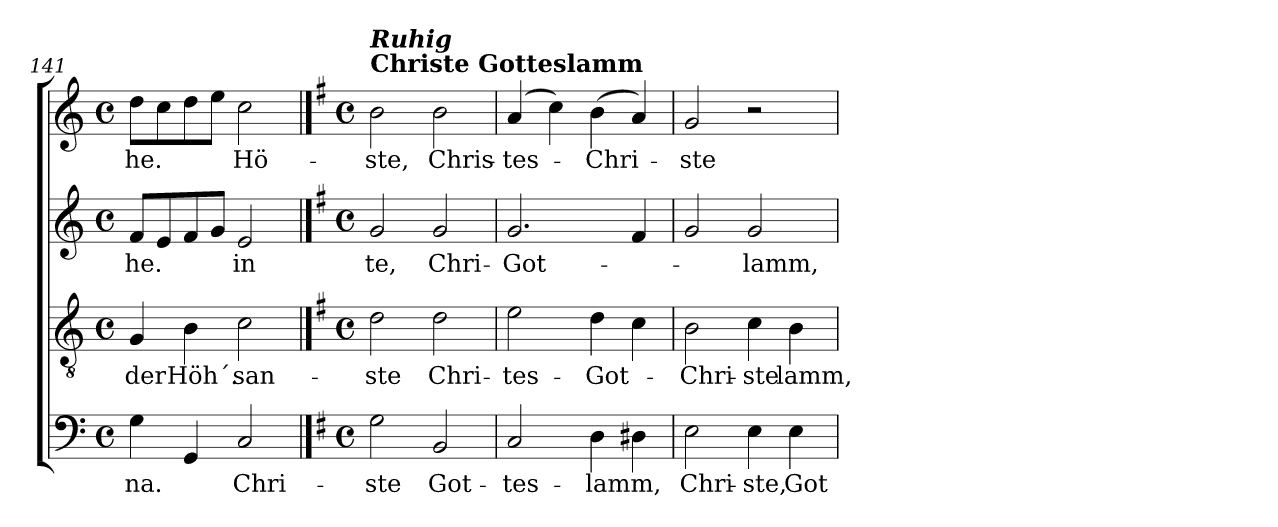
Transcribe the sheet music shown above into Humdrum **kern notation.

**kern	**text	**kern	**text	**kern	**text	**kern	**text	**dynam
*part1	*part1	*part1	*part1	*part1	*part1	*part1	*part1	*part1
*staff4	*staff4	*staff3	*staff3	*staff2	*staff2	*staff1	*staff1	*staff1/2/3/4
*clefF4	*	*clefGv2	*	*clefG2	*	*clefG2	*	*
*k[]	*	*k[]	*	*k[]	*	*k[]	*	*
*C:	*	*C:	*	*C:	*	*C:	*	*
*M4/4	*	*M4/4	*	*M4/4	*	*M4/4	*	*
*met(c)	*	*met(c)	*	*met(c)	*	*met(c)	*	*
=141	=141	=141	=141	=141	=141	=141	=141	=141
!	!LO:LY:b	!	!LO:LY:b	!	!LO:LY:b	!	!LO:LY:b	!
4G\	-na.	4G/	der	8f/L	-he.	8dd\L	-he.	.
.	.	.	.	8e/	.	8cc\	.	.
!	!	!	!LO:LY:b	!	!	!	!	!
4GG/	.	4B\	Höh´.	8f/	.	8dd\	.	.
.	.	.	.	8g/J	.	8ee\J	.	.
!	!LO:LY:b	!	!LO:LY:b	!	!LO:LY:b	!	!LO:LY:b	!
2C/	Chri-	2c\	san-	2e/	in	2cc\	Hö-	.
!!LO:LB:g=z
==142	==142	==142	==142	==142	==142	==142	==142	==142
*k[f#]	*	*k[f#]	*	*k[f#]	*	*k[f#]	*	*
*G:	*	*G:	*	*G:	*	*G:	*	*
*M4/4	*	*M4/4	*	*M4/4	*	*M4/4	*	*
*met(c)	*	*met(c)	*	*met(c)	*	*met(c)	*	*
!	!	!	!	!	!	!LO:TX:a:B:t=Christe Gotteslamm	!	!
!	!	!	!	!	!	!LO:TX:a:Bi:t=Ruhig	!	!
!	!LO:LY:b	!	!LO:LY:b	!	!LO:LY:b	!	!LO:LY:b	!LO:DY:a=4
!	!	!	!	!	!	!	!	!LO:DY:n=1:a=3
!	!	!	!	!	!	!	!	!LO:DY:n=2:a=2
!	!	!	!	!	!	!	!	!LO:DY:n=3:a
2G\	-ste	2d\	-ste	2g/	-te,	2b\	-ste,	mf mf mf mf
!	!LO:LY:b	!	!LO:LY:b	!	!LO:LY:b	!	!LO:LY:b	!
2BB/	Got-	2d\	Chri-	2g/	Chri-	2b\	Chris-	.
=143	=143	=143	=143	=143	=143	=143	=143	=143
!	!LO:LY:b	!	!LO:LY:b	!	!LO:LY:b	!	!LO:LY:b	!
2C/	-tes-	2e\	-tes-	2.g/	-Got-	(4a/	-tes-	.
.	.	.	.	.	.	4cc\)	.	.
!	!LO:LY:b	!	!LO:LY:b	!	!	!	!LO:LY:b	!
4D\	-lamm,	4d\	-Got-	.	.	(>4b\	-Chri-	.
4D#X\	.	4c\	.	4f#/	.	4a/)	.	.
=144	=144	=144	=144	=144	=144	=144	=144	=144
!	!LO:LY:b	!	!LO:LY:b	!	!	!	!LO:LY:b	!
2E\	Chri-	2B\	Chri-	2g/	.	2g/	ste	.
!	!LO:LY:b	!	!LO:LY:b	!	!LO:LY:b	!	!	!
4E\	-ste,	4c\	-ste	2g/	lamm,	2r	.	.
!	!LO:LY:b	!	!LO:LY:b	!	!	!	!	!
4E\	Got-	4B\	lamm,	.	.	.	.	.
=	=	=	=	=	=	=	=	=
*-	*-	*-	*-	*-	*-	*-	*-	*-
